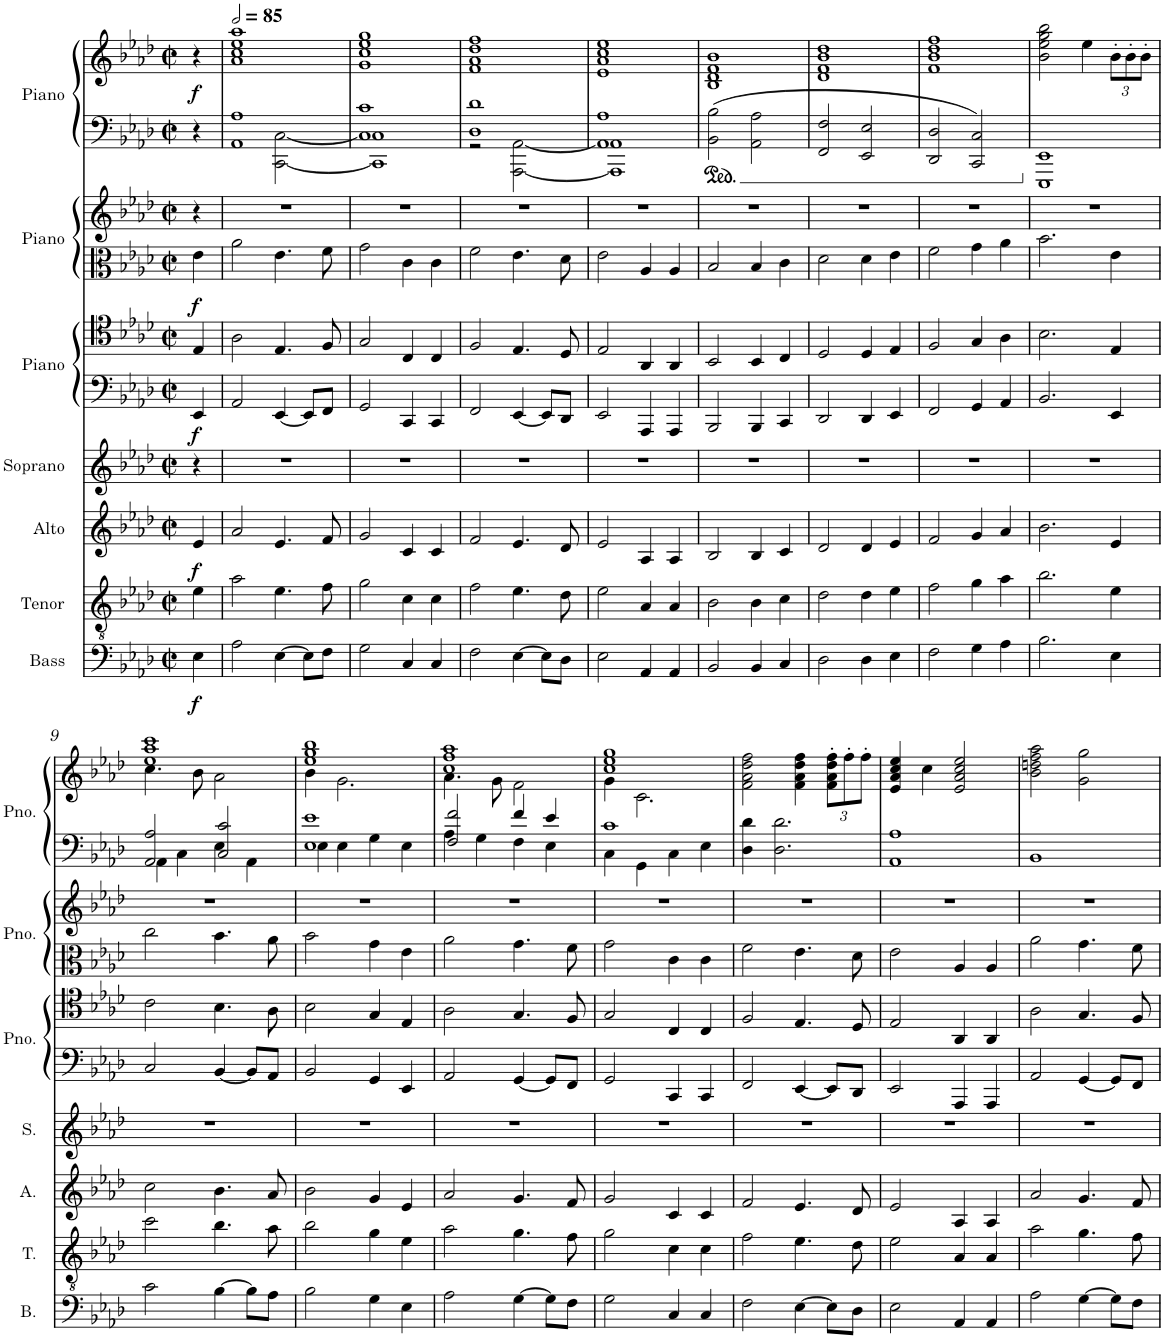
**kern	**dynam	**kern	**kern	**dynam	**kern	**kern	**kern	**dynam	**kern	**kern	**dynam	**kern	**kern	**dynam
*part7	*part7	*part6	*part5	*part5	*part4	*part3	*part3	*part3	*part2	*part2	*part2	*part1	*part1	*part1
*staff10	*staff10	*staff9	*staff8	*staff8	*staff7	*staff6	*staff5	*staff5/6	*staff4	*staff3	*staff3/4	*staff2	*staff1	*staff1/2
*I"Bass	*	*I"Tenor	*I"Alto	*	*I"Soprano	*I"Piano	*	*	*I"Piano	*	*	*I"Piano	*	*
*I'B.	*	*I'T.	*I'A.	*	*I'S.	*I'Pno.	*	*	*I'Pno.	*	*	*I'Pno.	*	*
*clefF4	*	*clefGv2	*clefG2	*	*clefG2	*clefF4	*clefC4	*	*clefC3	*clefG2	*	*clefF4	*clefG2	*
*k[b-e-a-d-]	*	*k[b-e-a-d-]	*k[b-e-a-d-]	*	*k[b-e-a-d-]	*k[b-e-a-d-]	*k[b-e-a-d-]	*	*k[b-e-a-d-]	*k[b-e-a-d-]	*	*k[b-e-a-d-]	*k[b-e-a-d-]	*
*M2/2	*	*M2/2	*M2/2	*	*M2/2	*M2/2	*M2/2	*	*M2/2	*M2/2	*	*M2/2	*M2/2	*
*met(c|)	*	*met(c|)	*met(c|)	*	*met(c|)	*met(c|)	*met(c|)	*	*met(c|)	*met(c|)	*	*met(c|)	*met(c|)	*
=	=	=	=	=	=	=	=	=	=	=	=	=	=	=
!	!LO:DY:b	!	!	!LO:DY:b	!	!	!	!LO:DY:b=2	!	!	!LO:DY:b=2	!	!	!LO:DY:b
4E-\	f	4e-\	4e-/	f	4r	4EE-/	4E-/	f	4e-\	4r	f	4r	4r	f
=1	=1	=1	=1	=1	=1	=1	=1	=1	=1	=1	=1	=1	=1	=1
*	*	*	*	*	*	*	*	*	*	*	*	*	*MM170	*
*	*	*	*	*	*	*	*	*	*	*	*	*^	*	*
2A-\	.	2a-\	2a-/	.	1r	2AA-/	2A-\	.	2a-\	1r	.	1AA- 1A-	2ryy	1a- 1cc 1ee- 1aa-	.
[4E-\	.	4.e-\	4.e-/	.	.	[4EE-/	4.E-/	.	4.e-\	.	.	.	[2CC\ [2C\	.	.
8E-\L]	.	.	.	.	.	8EE-/L]	.	.	.	.	.	.	.	.	.
8F\J	.	8f\	8f/	.	.	8FF/J	8F/	.	8f\	.	.	.	.	.	.
=2	=2	=2	=2	=2	=2	=2	=2	=2	=2	=2	=2	=2	=2	=2	=2
2G\	.	2g\	2g/	.	1r	2GG/	2G/	.	2g\	1r	.	1C 1c	1CC] 1C]	1g 1cc 1ee- 1gg	.
4C/	.	4c\	4c/	.	.	4CC/	4C/	.	4c\	.	.	.	.	.	.
4C/	.	4c\	4c/	.	.	4CC/	4C/	.	4c\	.	.	.	.	.	.
=3	=3	=3	=3	=3	=3	=3	=3	=3	=3	=3	=3	=3	=3	=3	=3
2F\	.	2f\	2f/	.	1r	2FF/	2F/	.	2f\	1r	.	1D- 1d-	2r	1f 1a- 1dd- 1ff	.
[4E-\	.	4.e-\	4.e-/	.	.	[4EE-/	4.E-/	.	4.e-\	.	.	.	[2AAA-\ [2AA-\	.	.
8E-\L]	.	.	.	.	.	8EE-/L]	.	.	.	.	.	.	.	.	.
8D-\J	.	8d-\	8d-/	.	.	8DD-/J	8D-/	.	8d-\	.	.	.	.	.	.
=4	=4	=4	=4	=4	=4	=4	=4	=4	=4	=4	=4	=4	=4	=4	=4
2E-\	.	2e-\	2e-/	.	1r	2EE-/	2E-/	.	2e-\	1r	.	1AA- 1A-	1AAA-] 1AA-]	1e- 1a- 1cc 1ee-	.
4AA-/	.	4A-/	4A-/	.	.	4AAA-/	4AA-/	.	4A-/	.	.	.	.	.	.
4AA-/	.	4A-/	4A-/	.	.	4AAA-/	4AA-/	.	4A-/	.	.	.	.	.	.
*	*	*	*	*	*	*	*	*	*	*	*	*v	*v	*	*
=5	=5	=5	=5	=5	=5	=5	=5	=5	=5	=5	=5	=5	=5	=5
2BB-/	.	2B-\	2B-/	.	1r	2BBB-/	2BB-/	.	2B-/	1r	.	2BB-\ 2B-\	1B- 1d- 1f 1b-	.
4BB-/	.	4B-\	4B-/	.	.	4BBB-/	4BB-/	.	4B-/	.	.	2AA-\ 2A-\	.	.
4C/	.	4c\	4c/	.	.	4CC/	4C/	.	4c\	.	.	.	.	.
=6	=6	=6	=6	=6	=6	=6	=6	=6	=6	=6	=6	=6	=6	=6
2D-\	.	2d-\	2d-/	.	1r	2DD-/	2D-/	.	2d-\	1r	.	2FF/ 2F/	1d- 1f 1b- 1dd-	.
4D-\	.	4d-\	4d-/	.	.	4DD-/	4D-/	.	4d-\	.	.	2EE-/ 2E-/	.	.
4E-\	.	4e-\	4e-/	.	.	4EE-/	4E-/	.	4e-\	.	.	.	.	.
=7	=7	=7	=7	=7	=7	=7	=7	=7	=7	=7	=7	=7	=7	=7
2F\	.	2f\	2f/	.	1r	2FF/	2F/	.	2f\	1r	.	2DD-/ 2D-/	1f 1b- 1dd- 1ff	.
4G\	.	4g\	4g/	.	.	4GG/	4G/	.	4g\	.	.	2CC/ 2C/	.	.
4A-\	.	4a-\	4a-/	.	.	4AA-/	4A-\	.	4a-\	.	.	.	.	.
=8	=8	=8	=8	=8	=8	=8	=8	=8	=8	=8	=8	=8	=8	=8
2.B-\	.	2.b-\	2.b-\	.	1r	2.BB-/	2.B-\	.	2.b-\	1r	.	1EEE- 1EE-	2b-\ 2ee-\ 2gg\ 2bb-\	.
.	.	.	.	.	.	.	.	.	.	.	.	.	4ee-\	.
*	*	*	*	*	*	*	*	*	*	*	*	*	*Xbrackettup	*
4E-\	.	4e-\	4e-/	.	.	4EE-/	4E-/	.	4e-\	.	.	.	12b-'\L	.
.	.	.	.	.	.	.	.	.	.	.	.	.	12b-'\	.
.	.	.	.	.	.	.	.	.	.	.	.	.	12b-'\J	.
!!LO:LB:g=z
=9	=9	=9	=9	=9	=9	=9	=9	=9	=9	=9	=9	=9	=9	=9
*	*	*	*	*	*	*	*	*	*	*	*	*^	*^	*
2c\	.	2cc\	2cc\	.	1r	2C/	2c\	.	2cc\	1r	.	2AA-/ 2A-/	4AA-\	1ee- 1aa- 1ccc	4.cc\	.
.	.	.	.	.	.	.	.	.	.	.	.	.	4C\	.	.	.
.	.	.	.	.	.	.	.	.	.	.	.	.	.	.	8b-\	.
[4B-\	.	4.b-\	4.b-\	.	.	[4BB-/	4.B-\	.	4.b-\	.	.	2C/ 2c/	4E-\	.	2a-\	.
8B-\L]	.	.	.	.	.	8BB-/L]	.	.	.	.	.	.	4AA-\	.	.	.
8A-\J	.	8a-\	8a-/	.	.	8AA-/J	8A-\	.	8a-\	.	.	.	.	.	.	.
=10	=10	=10	=10	=10	=10	=10	=10	=10	=10	=10	=10	=10	=10	=10	=10	=10
2B-\	.	2b-\	2b-\	.	1r	2BB-/	2B-\	.	2b-\	1r	.	1E- 1e-	4E-\	1ee- 1gg 1bb-	4b-\	.
.	.	.	.	.	.	.	.	.	.	.	.	.	4E-\	.	2.g\	.
4G\	.	4g\	4g/	.	.	4GG/	4G/	.	4g\	.	.	.	4G\	.	.	.
4E-\	.	4e-\	4e-/	.	.	4EE-/	4E-/	.	4e-\	.	.	.	4E-\	.	.	.
=11	=11	=11	=11	=11	=11	=11	=11	=11	=11	=11	=11	=11	=11	=11	=11	=11
2A-\	.	2a-\	2a-/	.	1r	2AA-/	2A-\	.	2a-\	1r	.	2F/ 2f/	4A-\	1cc 1ff 1aa-	4.a-\	.
.	.	.	.	.	.	.	.	.	.	.	.	.	4G\	.	.	.
.	.	.	.	.	.	.	.	.	.	.	.	.	.	.	8g\	.
[4G\	.	4.g\	4.g/	.	.	[4GG/	4.G/	.	4.g\	.	.	4f/	4F\	.	2f\	.
8G\L]	.	.	.	.	.	8GG/L]	.	.	.	.	.	4e-/	4E-\	.	.	.
8F\J	.	8f\	8f/	.	.	8FF/J	8F/	.	8f\	.	.	.	.	.	.	.
=12	=12	=12	=12	=12	=12	=12	=12	=12	=12	=12	=12	=12	=12	=12	=12	=12
2G\	.	2g\	2g/	.	1r	2GG/	2G/	.	2g\	1r	.	1c	4C\	1cc 1ee- 1gg	4g\	.
.	.	.	.	.	.	.	.	.	.	.	.	.	4GG\	.	2.c\	.
4C/	.	4c\	4c/	.	.	4CC/	4C/	.	4c\	.	.	.	4C\	.	.	.
4C/	.	4c\	4c/	.	.	4CC/	4C/	.	4c\	.	.	.	4E-\	.	.	.
*	*	*	*	*	*	*	*	*	*	*	*	*v	*v	*	*	*
*	*	*	*	*	*	*	*	*	*	*	*	*	*v	*v	*
=13	=13	=13	=13	=13	=13	=13	=13	=13	=13	=13	=13	=13	=13	=13
2F\	.	2f\	2f/	.	1r	2FF/	2F/	.	2f\	1r	.	4D-\ 4d-\	2f\ 2a-\ 2dd-\ 2ff\	.
.	.	.	.	.	.	.	.	.	.	.	.	2.D-\ 2.d-\	.	.
[4E-\	.	4.e-\	4.e-/	.	.	[4EE-/	4.E-/	.	4.e-\	.	.	.	4f\ 4a-\ 4dd-\ 4ff\	.
8E-\L]	.	.	.	.	.	8EE-/L]	.	.	.	.	.	.	12f\' 12a-\' 12dd-\' 12ff\'L	.
.	.	.	.	.	.	.	.	.	.	.	.	.	12ff'\	.
8D-\J	.	8d-\	8d-/	.	.	8DD-/J	8D-/	.	8d-\	.	.	.	.	.
.	.	.	.	.	.	.	.	.	.	.	.	.	12ff'\J	.
=14	=14	=14	=14	=14	=14	=14	=14	=14	=14	=14	=14	=14	=14	=14
2E-\	.	2e-\	2e-/	.	1r	2EE-/	2E-/	.	2e-\	1r	.	1AA- 1A-	4e-/ 4a-/ 4cc/ 4ee-/	.
.	.	.	.	.	.	.	.	.	.	.	.	.	4cc\	.
4AA-/	.	4A-/	4A-/	.	.	4AAA-/	4AA-/	.	4A-/	.	.	.	2e-/ 2a-/ 2cc/ 2ee-/	.
4AA-/	.	4A-/	4A-/	.	.	4AAA-/	4AA-/	.	4A-/	.	.	.	.	.
=15	=15	=15	=15	=15	=15	=15	=15	=15	=15	=15	=15	=15	=15	=15
2A-\	.	2a-\	2a-/	.	1r	2AA-/	2A-\	.	2a-\	1r	.	1BB- 1B-	2b-\ 2ddn\ 2ff\ 2aa-\	.
[4G\	.	4.g\	4.g/	.	.	[4GG/	4.G/	.	4.g\	.	.	.	2g\ 2gg\	.
8G\L]	.	.	.	.	.	8GG/L]	.	.	.	.	.	.	.	.
8F\J	.	8f\	8f/	.	.	8FF/J	8F/	.	8f\	.	.	.	.	.
=	=	=	=	=	=	=	=	=	=	=	=	=	=	=
*-	*-	*-	*-	*-	*-	*-	*-	*-	*-	*-	*-	*-	*-	*-
